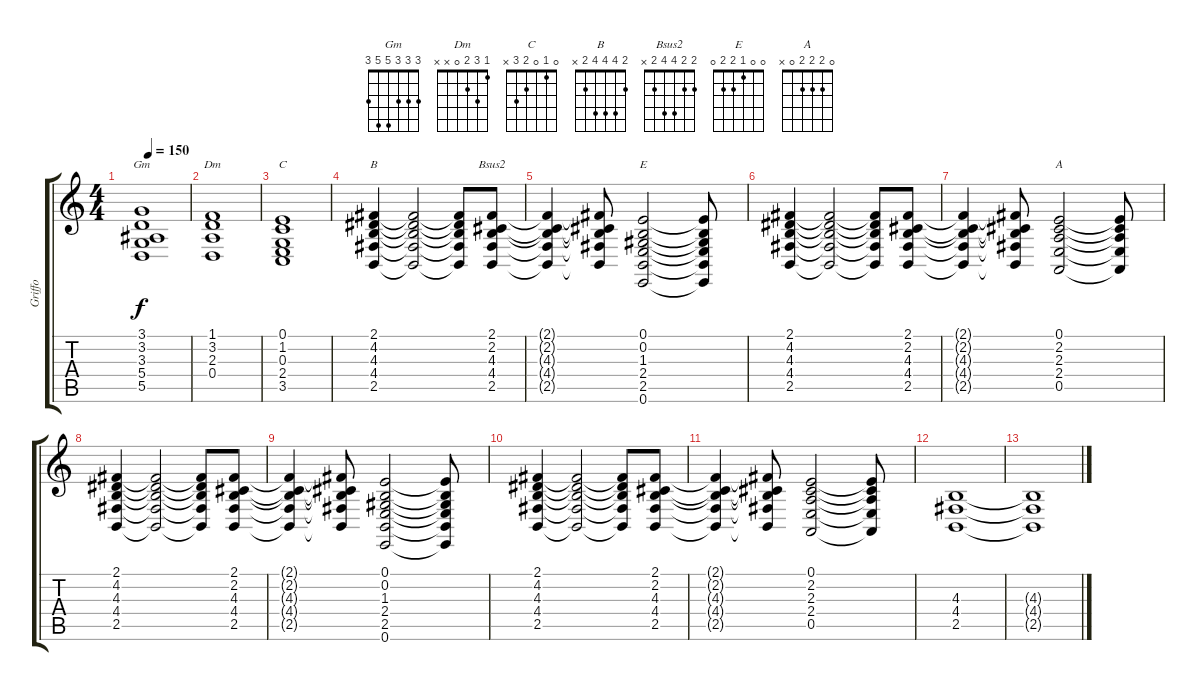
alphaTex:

\track ("Griffo" "Griffo") {instrument choiraahs}
\staff {score tabs}
\tuning (E4 B3 G3 D3 A2 E2) {hide}
\chord ("Gm" 3 3 3 5 5 3)
\chord ("Dm" 1 3 2 0 x x)
\chord ("C" 0 1 0 2 3 x)
\chord ("B" 2 4 4 4 2 x)
\chord ("Bsus2" 2 2 4 4 2 x)
\chord ("E" 0 0 1 2 2 0)
\chord ("A" 0 2 2 2 0 x)
\ts (4 4)
\tempo 150
\clef g2
\ks c
(3.1 3.2 3.3 5.4 5.5).1{ch "Gm" dy f} |
(1.1 3.2 2.3 0.4).1{ch "Dm"} |
(0.1 1.2 0.3 2.4 3.5).1{ch "C"} |
(2.1 4.2 4.3 4.4 2.5).4{ch "B"} (2.1{t} 4.2{t} 4.3{t} 4.4{t} 2.5{t}).2 (2.1{t} 4.2{t} 4.3{t} 4.4{t} 2.5{t}).8 (2.1 2.2 4.3 4.4 2.5).8{ch "Bsus2"} |
(2.1{t} 2.2{t} 4.3{t} 4.4{t} 2.5{t}).4 (2.1{t} 2.2{t} 4.3{t} 4.4{t} 2.5{t}).8 (0.1 0.2 1.3 2.4 2.5 0.6).2{ch "E"} (0.1{t} 0.2{t} 1.3{t} 2.4{t} 2.5{t} 0.6{t}).8 |
(2.1 4.2 4.3 4.4 2.5).4 (2.1{t} 4.2{t} 4.3{t} 4.4{t} 2.5{t}).2 (2.1{t} 4.2{t} 4.3{t} 4.4{t} 2.5{t}).8 (2.1 2.2 4.3 4.4 2.5).8 |
(2.1{t} 2.2{t} 4.3{t} 4.4{t} 2.5{t}).4 (2.1{t} 2.2{t} 4.3{t} 4.4{t} 2.5{t}).8 (0.1 2.2 2.3 2.4 0.5).2{ch "A"} (0.1{t} 2.2{t} 2.3{t} 2.4{t} 0.5{t}).8 |
(2.1 4.2 4.3 4.4 2.5).4 (2.1{t} 4.2{t} 4.3{t} 4.4{t} 2.5{t}).2 (2.1{t} 4.2{t} 4.3{t} 4.4{t} 2.5{t}).8 (2.1 2.2 4.3 4.4 2.5).8 |
(2.1{t} 2.2{t} 4.3{t} 4.4{t} 2.5{t}).4 (2.1{t} 2.2{t} 4.3{t} 4.4{t} 2.5{t}).8 (0.1 0.2 1.3 2.4 2.5 0.6).2 (0.1{t} 0.2{t} 1.3{t} 2.4{t} 2.5{t} 0.6{t}).8 |
(2.1 4.2 4.3 4.4 2.5).4 (2.1{t} 4.2{t} 4.3{t} 4.4{t} 2.5{t}).2 (2.1{t} 4.2{t} 4.3{t} 4.4{t} 2.5{t}).8 (2.1 2.2 4.3 4.4 2.5).8 |
(2.1{t} 2.2{t} 4.3{t} 4.4{t} 2.5{t}).4 (2.1{t} 2.2{t} 4.3{t} 4.4{t} 2.5{t}).8 (0.1 2.2 2.3 2.4 0.5).2 (0.1{t} 2.2{t} 2.3{t} 2.4{t} 0.5{t}).8 |
(4.3 4.4 2.5).1 |
(4.3{t} 4.4{t} 2.5{t}).1
